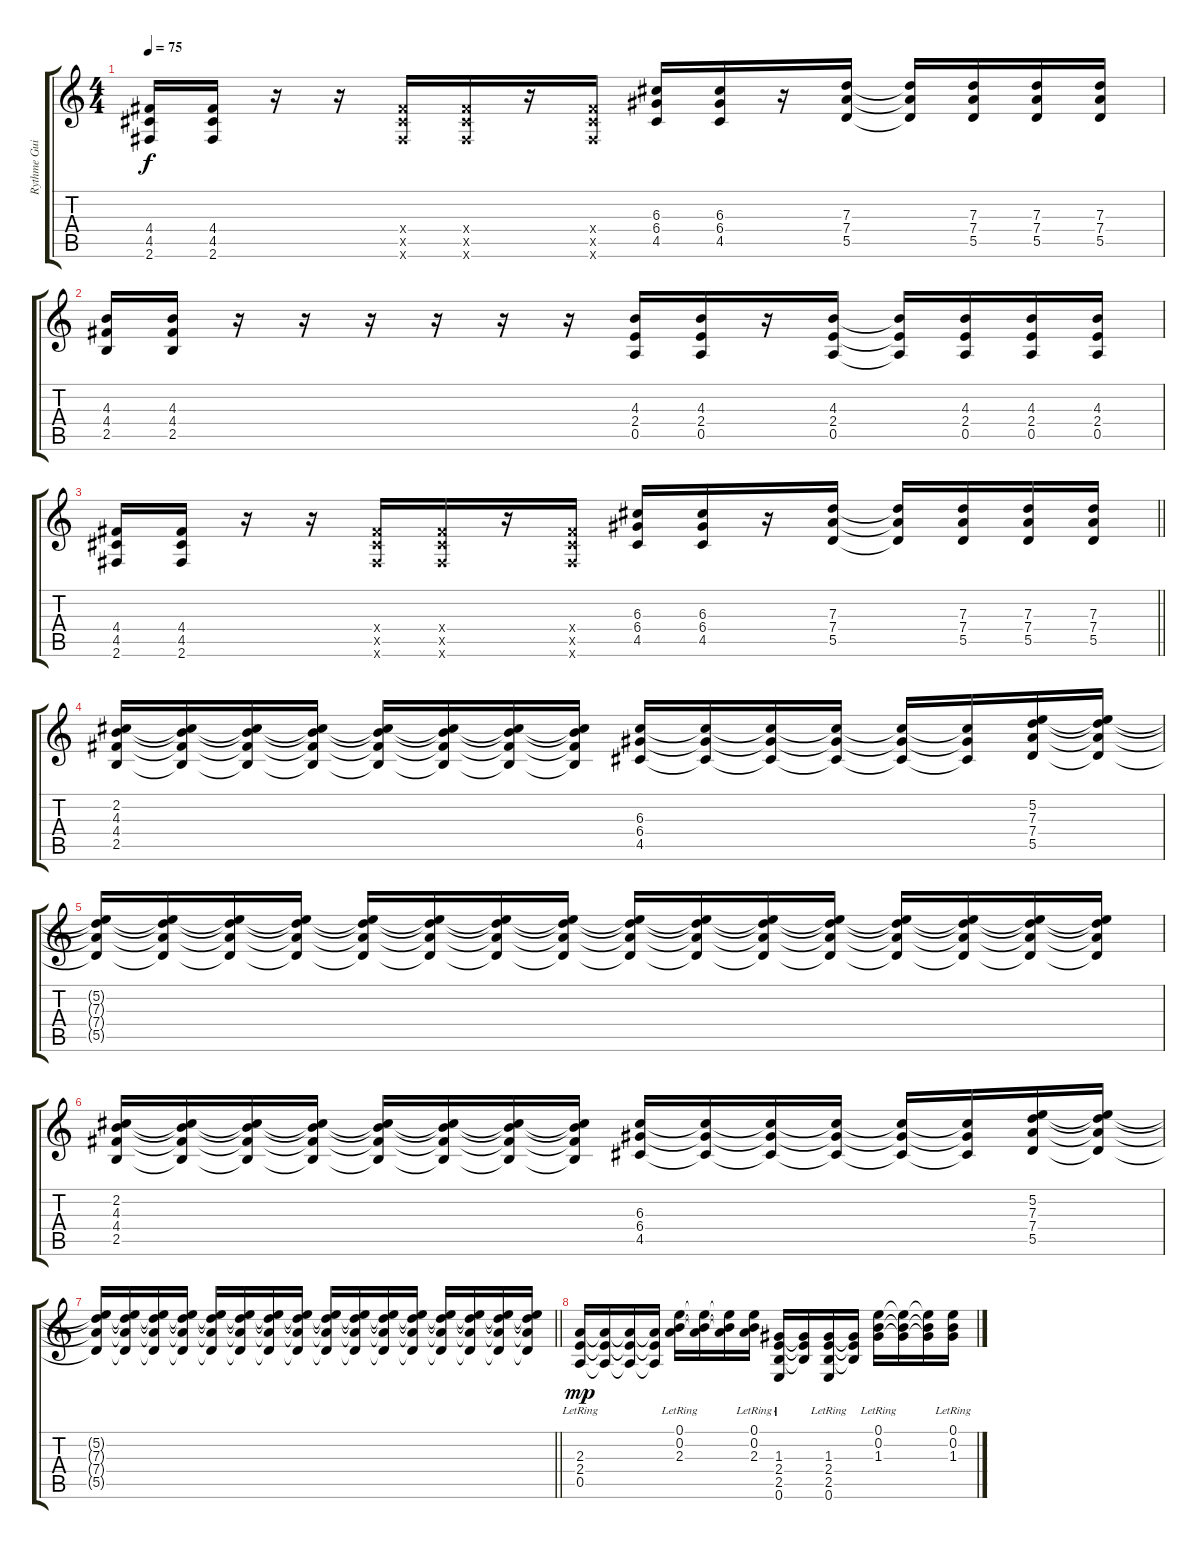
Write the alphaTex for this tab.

\track ("Rythme Guitar" "Rythme Gui") {instrument electricguitarclean}
\staff {score tabs}
\tuning (E4 B3 G3 D3 A2 E2) {hide}
\ts (4 4)
\tempo 75
\clef g2
\ks c
(4.4 4.5 2.6).16{dy f} (4.4 4.5 2.6).16 r.16 r.16 (4.4{x} 4.5{x} 2.6{x}).16 (4.4{x} 4.5{x} 2.6{x}).16 r.16 (4.4{x} 4.5{x} 2.6{x}).16 (6.3 6.4 4.5).16 (6.3 6.4 4.5).16 r.16 (7.3 7.4 5.5).16 (7.3{t} 7.4{t} 5.5{t}).16 (7.3 7.4 5.5).16 (7.3 7.4 5.5).16 (7.3 7.4 5.5).16 |
(4.3 4.4 2.5).16 (4.3 4.4 2.5).16 r.16 r.16 r.16 r.16 r.16 r.16 (4.3 2.4 0.5).16 (4.3 2.4 0.5).16 r.16 (4.3 2.4 0.5).16 (4.3{t} 2.4{t} 0.5{t}).16 (4.3 2.4 0.5).16 (4.3 2.4 0.5).16 (4.3 2.4 0.5).16 |
\barLineRight lightlight
(4.4 4.5 2.6).16 (4.4 4.5 2.6).16 r.16 r.16 (4.4{x} 4.5{x} 2.6{x}).16 (4.4{x} 4.5{x} 2.6{x}).16 r.16 (4.4{x} 4.5{x} 2.6{x}).16 (6.3 6.4 4.5).16 (6.3 6.4 4.5).16 r.16 (7.3 7.4 5.5).16 (7.3{t} 7.4{t} 5.5{t}).16 (7.3 7.4 5.5).16 (7.3 7.4 5.5).16 (7.3 7.4 5.5).16 |
(2.2 4.3 4.4 2.5).16 (2.2{t} 4.3{t} 4.4{t} 2.5{t}).16 (2.2{t} 4.3{t} 4.4{t} 2.5{t}).16 (2.2{t} 4.3{t} 4.4{t} 2.5{t}).16 (2.2{t} 4.3{t} 4.4{t} 2.5{t}).16 (2.2{t} 4.3{t} 4.4{t} 2.5{t}).16 (2.2{t} 4.3{t} 4.4{t} 2.5{t}).16 (2.2{t} 4.3{t} 4.4{t} 2.5{t}).16 (6.3 6.4 4.5).16 (6.3{t} 6.4{t} 4.5{t}).16 (6.3{t} 6.4{t} 4.5{t}).16 (6.3{t} 6.4{t} 4.5{t}).16 (6.3{t} 6.4{t} 4.5{t}).16 (6.3{t} 6.4{t} 4.5{t}).16 (5.2 7.3 7.4 5.5).16 (5.2{t} 7.3{t} 7.4{t} 5.5{t}).16 |
(5.2{t} 7.3{t} 7.4{t} 5.5{t}).16 (5.2{t} 7.3{t} 7.4{t} 5.5{t}).16 (5.2{t} 7.3{t} 7.4{t} 5.5{t}).16 (5.2{t} 7.3{t} 7.4{t} 5.5{t}).16 (5.2{t} 7.3{t} 7.4{t} 5.5{t}).16 (5.2{t} 7.3{t} 7.4{t} 5.5{t}).16 (5.2{t} 7.3{t} 7.4{t} 5.5{t}).16 (5.2{t} 7.3{t} 7.4{t} 5.5{t}).16 (5.2{t} 7.3{t} 7.4{t} 5.5{t}).16 (5.2{t} 7.3{t} 7.4{t} 5.5{t}).16 (5.2{t} 7.3{t} 7.4{t} 5.5{t}).16 (5.2{t} 7.3{t} 7.4{t} 5.5{t}).16 (5.2{t} 7.3{t} 7.4{t} 5.5{t}).16 (5.2{t} 7.3{t} 7.4{t} 5.5{t}).16 (5.2{t} 7.3{t} 7.4{t} 5.5{t}).16 (5.2{t} 7.3{t} 7.4{t} 5.5{t}).16 |
(2.2 4.3 4.4 2.5).16 (2.2{t} 4.3{t} 4.4{t} 2.5{t}).16 (2.2{t} 4.3{t} 4.4{t} 2.5{t}).16 (2.2{t} 4.3{t} 4.4{t} 2.5{t}).16 (2.2{t} 4.3{t} 4.4{t} 2.5{t}).16 (2.2{t} 4.3{t} 4.4{t} 2.5{t}).16 (2.2{t} 4.3{t} 4.4{t} 2.5{t}).16 (2.2{t} 4.3{t} 4.4{t} 2.5{t}).16 (6.3 6.4 4.5).16 (6.3{t} 6.4{t} 4.5{t}).16 (6.3{t} 6.4{t} 4.5{t}).16 (6.3{t} 6.4{t} 4.5{t}).16 (6.3{t} 6.4{t} 4.5{t}).16 (6.3{t} 6.4{t} 4.5{t}).16 (5.2 7.3 7.4 5.5).16 (5.2{t} 7.3{t} 7.4{t} 5.5{t}).16 |
\barLineRight lightlight
(5.2{t} 7.3{t} 7.4{t} 5.5{t}).16 (5.2{t} 7.3{t} 7.4{t} 5.5{t}).16 (5.2{t} 7.3{t} 7.4{t} 5.5{t}).16 (5.2{t} 7.3{t} 7.4{t} 5.5{t}).16 (5.2{t} 7.3{t} 7.4{t} 5.5{t}).16 (5.2{t} 7.3{t} 7.4{t} 5.5{t}).16 (5.2{t} 7.3{t} 7.4{t} 5.5{t}).16 (5.2{t} 7.3{t} 7.4{t} 5.5{t}).16 (5.2{t} 7.3{t} 7.4{t} 5.5{t}).16 (5.2{t} 7.3{t} 7.4{t} 5.5{t}).16 (5.2{t} 7.3{t} 7.4{t} 5.5{t}).16 (5.2{t} 7.3{t} 7.4{t} 5.5{t}).16 (5.2{t} 7.3{t} 7.4{t} 5.5{t}).16 (5.2{t} 7.3{t} 7.4{t} 5.5{t}).16 (5.2{t} 7.3{t} 7.4{t} 5.5{t}).16 (5.2{t} 7.3{t} 7.4{t} 5.5{t}).16 |
(2.3{lr} 2.4{lr} 0.5{lr}).16{dy mp} (2.3{t} 2.4{t} 0.5{t}).16 (2.3{t} 2.4{t} 0.5{t}).16 (2.3{t} 2.4{t} 0.5{t}).16 (0.1{lr} 0.2{lr} 2.3{lr}).16 (0.1{t} 0.2{t} 2.3{t}).16 (0.1{t} 0.2{t} 2.3{t}).16 (0.1{lr} 0.2{lr} 2.3{lr}).16 (1.3{lr} 2.4{lr} 2.5{lr} 0.6{lr}).16 (1.3{t} 2.4{t} 2.5{t}).16 (1.3{lr} 2.4{lr} 2.5{lr} 0.6{lr}).16 (1.3{t} 2.4{t} 2.5{t}).16 (0.1{lr} 0.2{lr} 1.3{lr}).16 (0.1{t} 0.2{t} 1.3{t}).16 (0.1{t} 0.2{t} 1.3{t}).16 (0.1{lr} 0.2{lr} 1.3{lr}).16
